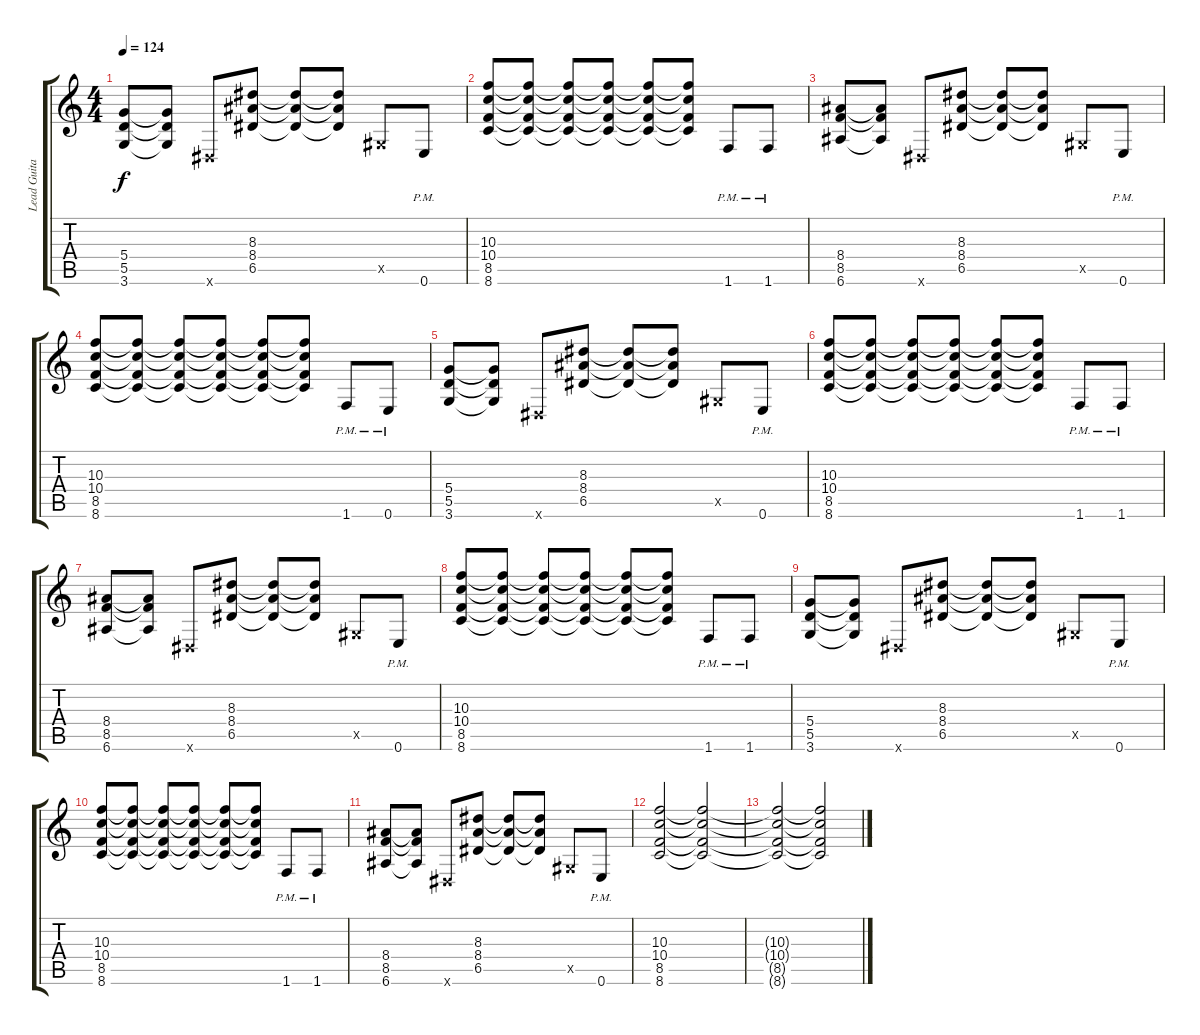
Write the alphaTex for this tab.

\track ("Lead Guitar" "Lead Guita") {instrument distortionguitar}
\staff {score tabs}
\tuning (E4 B3 G3 D3 A2 E2) {hide}
\ts (4 4)
\tempo 124
\clef g2
\ks c
(5.4 5.5 3.6).8{dy f} (5.4{t} 5.5{t} 3.6{t}).8 -1.6{x}.8 (8.3 8.4 6.5).8 (8.3{t} 8.4{t} 6.5{t}).8 (8.3{t} 8.4{t} 6.5{t}).8 -1.5{x}.8 0.6{pm}.8 |
(10.3 10.4 8.5 8.6).8 (10.3{t} 10.4{t} 8.5{t} 8.6{t}).8 (10.3{t} 10.4{t} 8.5{t} 8.6{t}).8 (10.3{t} 10.4{t} 8.5{t} 8.6{t}).8 (10.3{t} 10.4{t} 8.5{t} 8.6{t}).8 (10.3{t} 10.4{t} 8.5{t} 8.6{t}).8 1.6{pm}.8 1.6{pm}.8 |
(8.4 8.5 6.6).8 (8.4{t} 8.5{t} 6.6{t}).8 -1.6{x}.8 (8.3 8.4 6.5).8 (8.3{t} 8.4{t} 6.5{t}).8 (8.3{t} 8.4{t} 6.5{t}).8 -1.5{x}.8 0.6{pm}.8 |
(10.3 10.4 8.5 8.6).8 (10.3{t} 10.4{t} 8.5{t} 8.6{t}).8 (10.3{t} 10.4{t} 8.5{t} 8.6{t}).8 (10.3{t} 10.4{t} 8.5{t} 8.6{t}).8 (10.3{t} 10.4{t} 8.5{t} 8.6{t}).8 (10.3{t} 10.4{t} 8.5{t} 8.6{t}).8 1.6{pm}.8 0.6{pm}.8 |
(5.4 5.5 3.6).8 (5.4{t} 5.5{t} 3.6{t}).8 -1.6{x}.8 (8.3 8.4 6.5).8 (8.3{t} 8.4{t} 6.5{t}).8 (8.3{t} 8.4{t} 6.5{t}).8 -1.5{x}.8 0.6{pm}.8 |
(10.3 10.4 8.5 8.6).8 (10.3{t} 10.4{t} 8.5{t} 8.6{t}).8 (10.3{t} 10.4{t} 8.5{t} 8.6{t}).8 (10.3{t} 10.4{t} 8.5{t} 8.6{t}).8 (10.3{t} 10.4{t} 8.5{t} 8.6{t}).8 (10.3{t} 10.4{t} 8.5{t} 8.6{t}).8 1.6{pm}.8 1.6{pm}.8 |
(8.4 8.5 6.6).8 (8.4{t} 8.5{t} 6.6{t}).8 -1.6{x}.8 (8.3 8.4 6.5).8 (8.3{t} 8.4{t} 6.5{t}).8 (8.3{t} 8.4{t} 6.5{t}).8 -1.5{x}.8 0.6{pm}.8 |
(10.3 10.4 8.5 8.6).8 (10.3{t} 10.4{t} 8.5{t} 8.6{t}).8 (10.3{t} 10.4{t} 8.5{t} 8.6{t}).8 (10.3{t} 10.4{t} 8.5{t} 8.6{t}).8 (10.3{t} 10.4{t} 8.5{t} 8.6{t}).8 (10.3{t} 10.4{t} 8.5{t} 8.6{t}).8 1.6{pm}.8 1.6{pm}.8 |
(5.4 5.5 3.6).8 (5.4{t} 5.5{t} 3.6{t}).8 -1.6{x}.8 (8.3 8.4 6.5).8 (8.3{t} 8.4{t} 6.5{t}).8 (8.3{t} 8.4{t} 6.5{t}).8 -1.5{x}.8 0.6{pm}.8 |
(10.3 10.4 8.5 8.6).8{volume 0} (10.3{t} 10.4{t} 8.5{t} 8.6{t}).8 (10.3{t} 10.4{t} 8.5{t} 8.6{t}).8 (10.3{t} 10.4{t} 8.5{t} 8.6{t}).8 (10.3{t} 10.4{t} 8.5{t} 8.6{t}).8 (10.3{t} 10.4{t} 8.5{t} 8.6{t}).8 1.6{pm}.8 1.6{pm}.8 |
(8.4 8.5 6.6).8 (8.4{t} 8.5{t} 6.6{t}).8 -1.6{x}.8 (8.3 8.4 6.5).8 (8.3{t} 8.4{t} 6.5{t}).8 (8.3{t} 8.4{t} 6.5{t}).8 -1.5{x}.8 0.6{pm}.8 |
(10.3 10.4 8.5 8.6).2 (10.3{t} 10.4{t} 8.5{t} 8.6{t}).2 |
(10.3{t} 10.4{t} 8.5{t} 8.6{t}).2 (10.3{t} 10.4{t} 8.5{t} 8.6{t}).2
